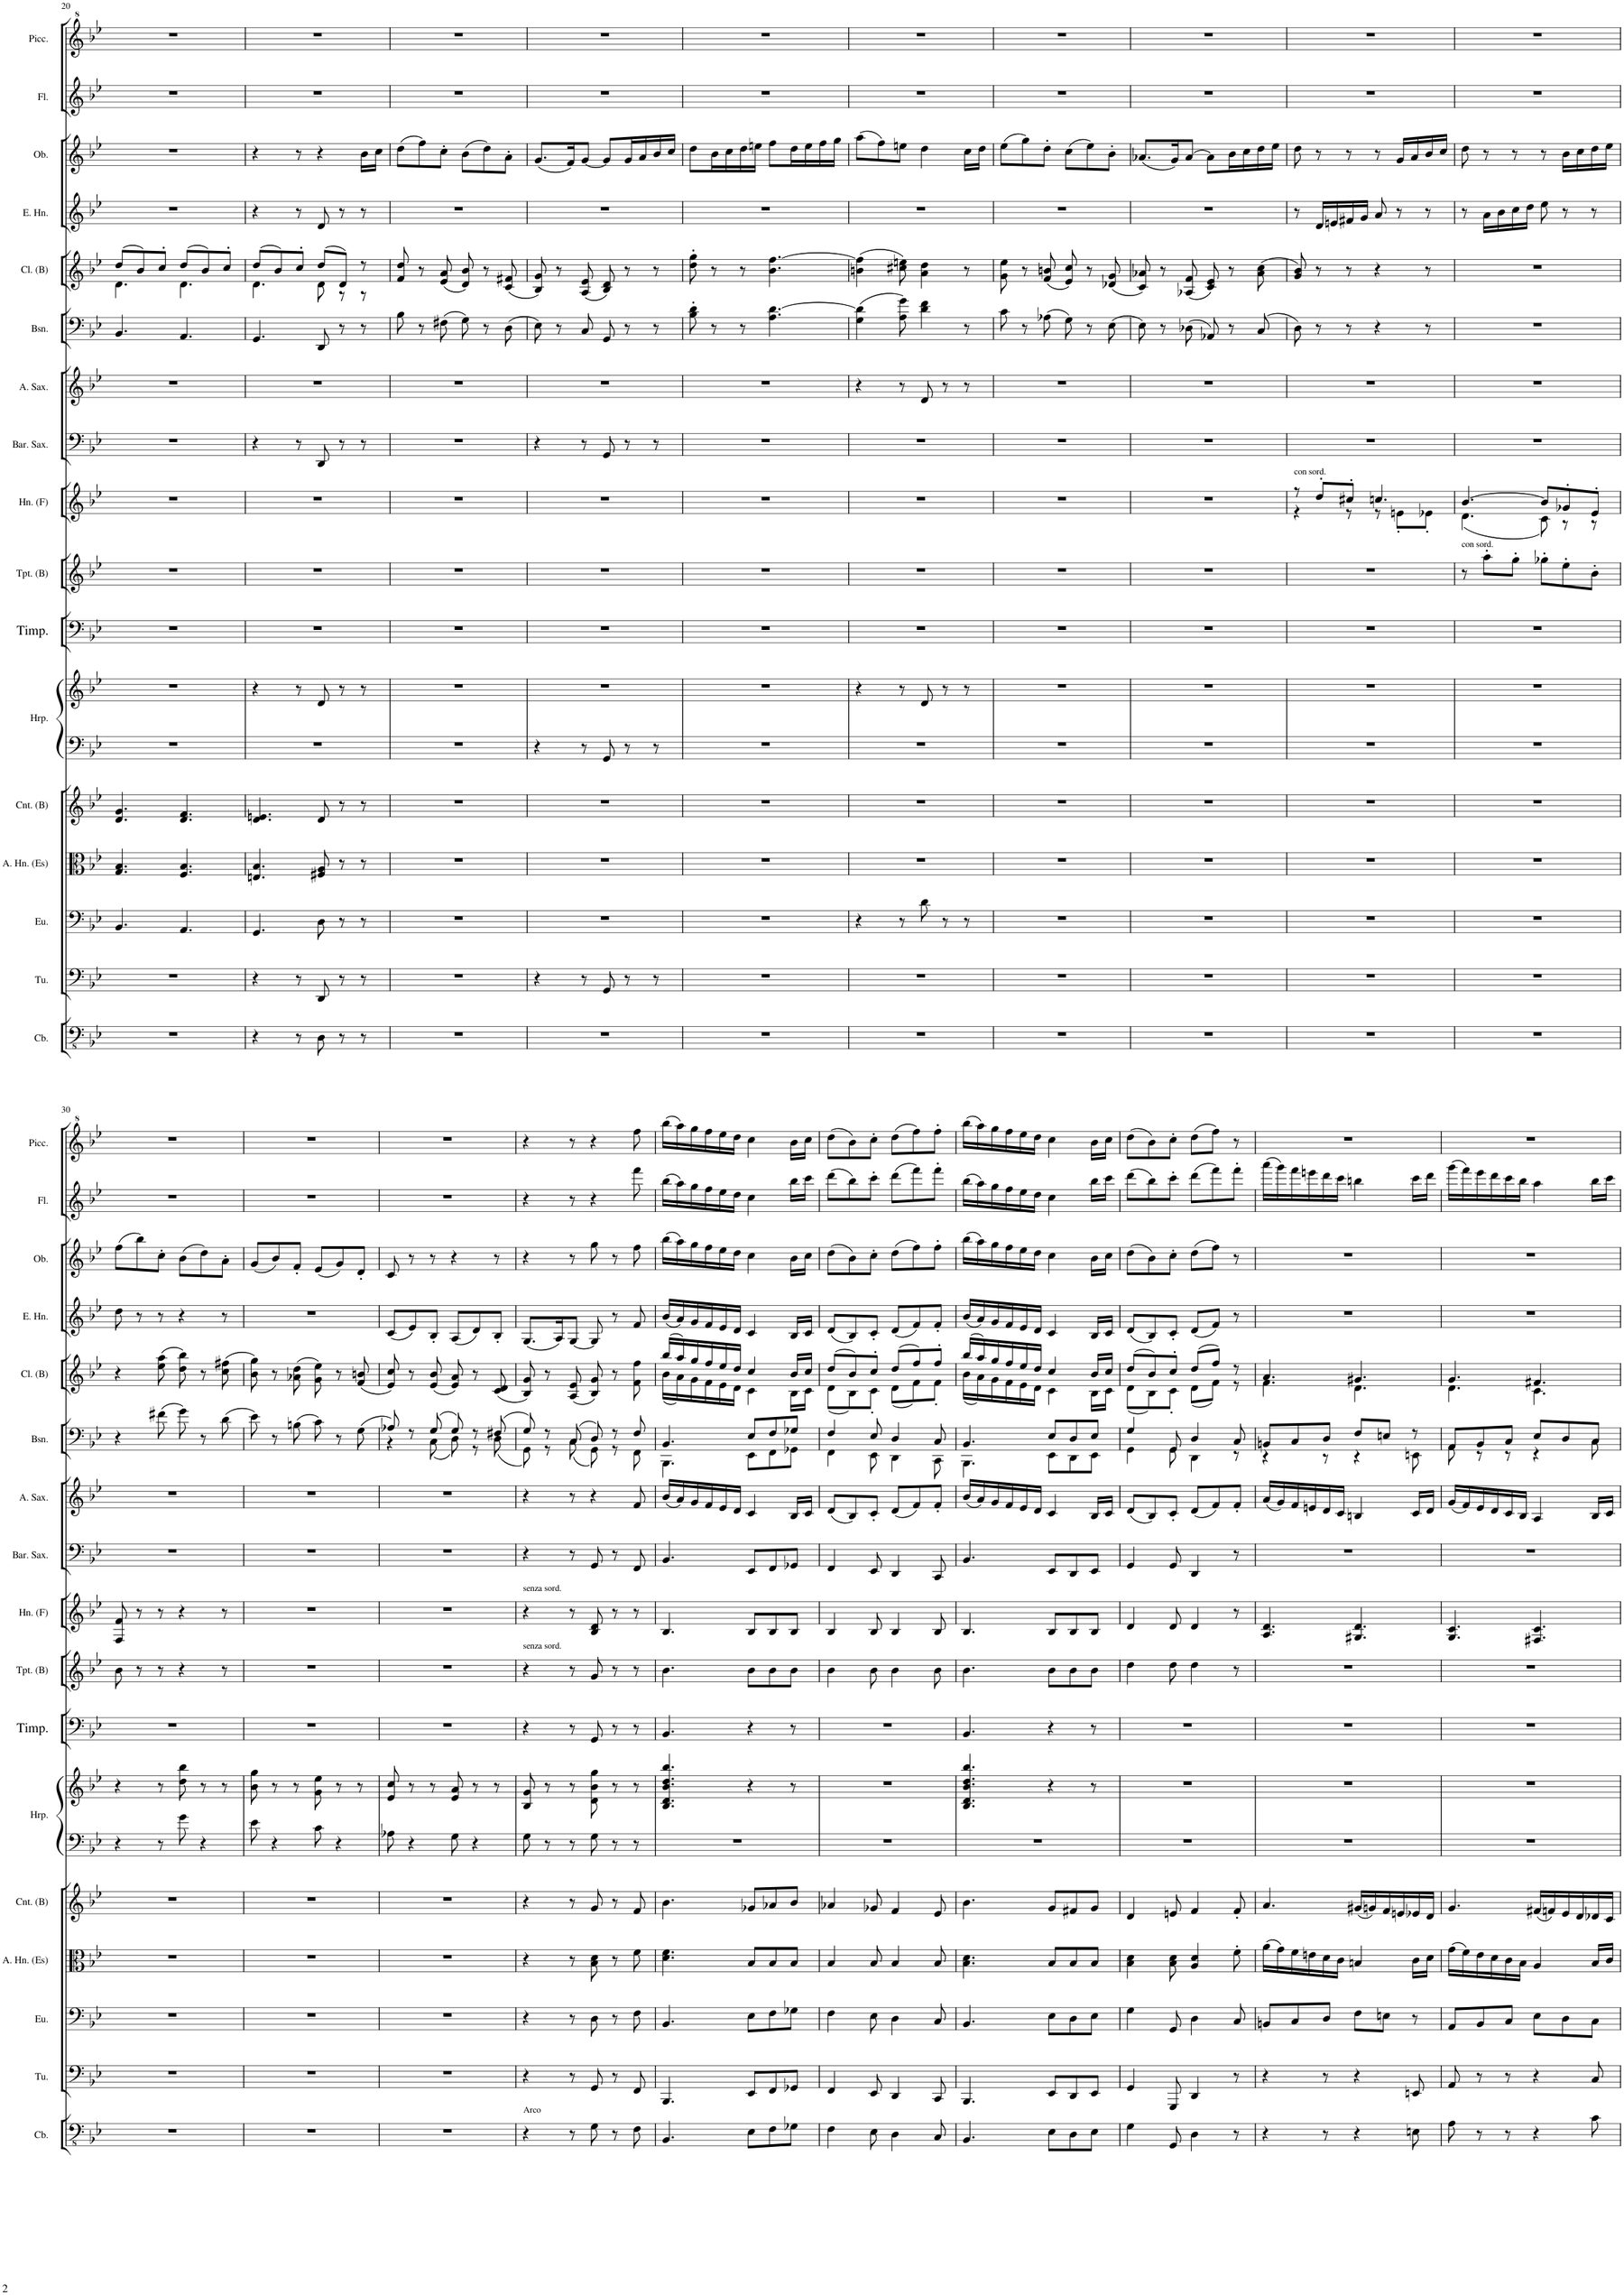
**kern	**kern	**kern	**kern	**kern	**kern	**kern	**kern	**kern	**kern	**kern	**kern	**kern	**kern	**kern	**kern	**kern	**kern
*part17	*part16	*part15	*part14	*part13	*part12	*part12	*part11	*part10	*part9	*part8	*part7	*part6	*part5	*part4	*part3	*part2	*part1
*staff18	*staff17	*staff16	*staff15	*staff14	*staff13	*staff12	*staff11	*staff10	*staff9	*staff8	*staff7	*staff6	*staff5	*staff4	*staff3	*staff2	*staff1
*I"Double Bass	*I"Tuba	*I"Euphonium	*I"Alto Horn (Es)	*I"Cornet (B)	*I"Harp	*	*I"Timpani	*I"Trumpet (B)	*I"Horn (F)	*I"Baritone Saxophone	*I"Alto Saxophone	*I"Bassoon	*I"Clarinet (B)	*I"English Horn	*I"Oboe	*I"Flute	*I"Piccolo
*	*I'Tu.	*I'Eu.	*I'A. Hn. (Es)	*I'Cnt. (B)	*I'Hrp.	*	*I'Timp.	*I'Tpt. (B)	*I'Hn. (F)	*I'Bar. Sax.	*I'A. Sax.	*I'Bsn.	*I'Cl. (B)	*I'E. Hn.	*I'Ob.	*I'Fl.	*I'Picc.
!!LO:PB:g=z
*clefFv4	*clefF4	*clefF4	*clefC3	*clefG2	*clefF4	*clefG2	*clefF4	*clefG2	*clefG2	*clefF4	*clefG2	*clefF4	*clefG2	*clefG2	*clefG2	*clefG2	*clefG^2
*Trd7c12	*	*	*Trd5c9	*Trd1c2	*	*	*	*Trd1c2	*Trd4c7	*	*Trd5c9	*	*Trd2c3	*Trd4c7	*	*	*Trd-7c-12
*k[b-e-]	*k[b-e-]	*k[b-e-]	*k[b-e-]	*k[b-e-]	*k[b-e-]	*k[b-e-]	*k[b-e-]	*k[b-e-]	*k[b-e-]	*k[b-e-]	*k[b-e-]	*k[b-e-]	*k[b-e-]	*k[b-e-]	*k[b-e-]	*k[b-e-]	*k[b-e-]
*M6/8	*M6/8	*M6/8	*M6/8	*M6/8	*M6/8	*M6/8	*M6/8	*M6/8	*M6/8	*M6/8	*M6/8	*M6/8	*M6/8	*M6/8	*M6/8	*M6/8	*M6/8
=20	=20	=20	=20	=20	=20	=20	=20	=20	=20	=20	=20	=20	=20	=20	=20	=20	=20
*	*	*	*	*	*	*	*	*	*	*	*	*	*^	*	*	*	*
2.r	2.r	4.BB-/	4.G/ 4.B-/	4.d/ 4.g/	2.r	2.r	2.r	2.r	2.r	2.r	2.r	4.BB-/	(8dd/L	4.d\	2.r	2.r	2.r	2.r
.	.	.	.	.	.	.	.	.	.	.	.	.	8b-/)	.	.	.	.	.
.	.	.	.	.	.	.	.	.	.	.	.	.	8cc'/J	.	.	.	.	.
.	.	4.AA/	4.F/ 4.B-/	4.d/ 4.f/	.	.	.	.	.	.	.	4.AA/	(8dd/L	4.d\	.	.	.	.
.	.	.	.	.	.	.	.	.	.	.	.	.	8b-/)	.	.	.	.	.
.	.	.	.	.	.	.	.	.	.	.	.	.	8cc'/J	.	.	.	.	.
=21	=21	=21	=21	=21	=21	=21	=21	=21	=21	=21	=21	=21	=21	=21	=21	=21	=21	=21
4r	4r	4.GG/	4.En/ 4.B-/	4.d/ 4.en/	2.r	4r	2.r	2.r	2.r	4r	2.r	4.GG/	(8dd/L	4.d\	4r	4r	2.r	2.r
.	.	.	.	.	.	.	.	.	.	.	.	.	8b-/)	.	.	.	.	.
8r	8r	.	.	.	.	8r	.	.	.	8r	.	.	8cc'/J	.	8r	8r	.	.
8DD\	8DD/	8D\	8F#X/ 8A/	8d/	.	8d/	.	.	.	8DD/	.	8DD/	(8dd/L	8d\	8d/	4r	.	.
8r	8r	8r	8r	8r	.	8r	.	.	.	8r	.	8r	8d/J)	8r	8r	.	.	.
8r	8r	8r	8r	8r	.	8r	.	.	.	8r	.	8r	8r	8r	8r	16b-\LL	.	.
.	.	.	.	.	.	.	.	.	.	.	.	.	.	.	.	16cc\JJ	.	.
*	*	*	*	*	*	*	*	*	*	*	*	*	*v	*v	*	*	*	*
=22	=22	=22	=22	=22	=22	=22	=22	=22	=22	=22	=22	=22	=22	=22	=22	=22	=22
2.r	2.r	2.r	2.r	2.r	2.r	2.r	2.r	2.r	2.r	2.r	2.r	8B-\	8f/ 8dd/	2.r	(8dd\L	2.r	2.r
.	.	.	.	.	.	.	.	.	.	.	.	8r	8r	.	8ff\)	.	.
.	.	.	.	.	.	.	.	.	.	.	.	(8F#X\	(8e-/ 8a/	.	8cc'\J	.	.
.	.	.	.	.	.	.	.	.	.	.	.	8G\)	8d/ 8b-/)	.	(8b-\L	.	.
.	.	.	.	.	.	.	.	.	.	.	.	8r	8r	.	8dd\)	.	.
.	.	.	.	.	.	.	.	.	.	.	.	(8D\	(8c/ 8f#X/	.	8a'\J	.	.
=23	=23	=23	=23	=23	=23	=23	=23	=23	=23	=23	=23	=23	=23	=23	=23	=23	=23
2.r	4r	2.r	2.r	2.r	4r	2.r	2.r	2.r	2.r	4r	2.r	8E-\)	8B-/ 8g/)	2.r	(8.g/L	2.r	2.r
.	.	.	.	.	.	.	.	.	.	.	.	8r	8r	.	.	.	.
.	.	.	.	.	.	.	.	.	.	.	.	.	.	.	16f/K)	.	.
.	8r	.	.	.	8r	.	.	.	.	8r	.	8C/	(8A/ 8e-/	.	[8g/J	.	.
.	8GG/	.	.	.	8GG/	.	.	.	.	8GG/	.	8GG/	8B-/ 8d/)	.	8g/L]	.	.
.	8r	.	.	.	8r	.	.	.	.	8r	.	8r	8r	.	16g/L	.	.
.	.	.	.	.	.	.	.	.	.	.	.	.	.	.	16a/	.	.
.	8r	.	.	.	8r	.	.	.	.	8r	.	8r	8r	.	16b-/	.	.
.	.	.	.	.	.	.	.	.	.	.	.	.	.	.	16cc/JJ	.	.
=24	=24	=24	=24	=24	=24	=24	=24	=24	=24	=24	=24	=24	=24	=24	=24	=24	=24
2.r	2.r	2.r	2.r	2.r	2.r	2.r	2.r	2.r	2.r	2.r	2.r	8B-\' 8d\'	8dd\' 8gg\'	2.r	8dd\L	2.r	2.r
.	.	.	.	.	.	.	.	.	.	.	.	8r	8r	.	16b-\L	.	.
.	.	.	.	.	.	.	.	.	.	.	.	.	.	.	16cc\	.	.
.	.	.	.	.	.	.	.	.	.	.	.	8r	8r	.	16dd\	.	.
.	.	.	.	.	.	.	.	.	.	.	.	.	.	.	16een\JJ	.	.
.	.	.	.	.	.	.	.	.	.	.	.	4.A\ [4.d\	4.b-\ [4.ff\	.	8ff\L	.	.
.	.	.	.	.	.	.	.	.	.	.	.	.	.	.	16dd\L	.	.
.	.	.	.	.	.	.	.	.	.	.	.	.	.	.	16ee\	.	.
.	.	.	.	.	.	.	.	.	.	.	.	.	.	.	16ff\	.	.
.	.	.	.	.	.	.	.	.	.	.	.	.	.	.	16gg\JJ	.	.
=25	=25	=25	=25	=25	=25	=25	=25	=25	=25	=25	=25	=25	=25	=25	=25	=25	=25
2.r	2.r	4r	2.r	2.r	2.r	4r	2.r	2.r	2.r	2.r	4r	(4G\ 4d\]	(4bn\ 4ff\]	2.r	(8aa\L	2.r	2.r
.	.	.	.	.	.	.	.	.	.	.	.	.	.	.	8ff\)	.	.
.	.	8r	.	.	.	8r	.	.	.	.	8r	8A\ 8g\)	8cc#X\ 8een\)	.	8een\J	.	.
.	.	8d\	.	.	.	8d/	.	.	.	.	8d/	4d\ 4f\	4a\ 4dd\	.	4dd\	.	.
.	.	8r	.	.	.	8r	.	.	.	.	8r	.	.	.	.	.	.
.	.	8r	.	.	.	8r	.	.	.	.	8r	8r	8r	.	16cc\LL	.	.
.	.	.	.	.	.	.	.	.	.	.	.	.	.	.	16dd\JJ	.	.
=26	=26	=26	=26	=26	=26	=26	=26	=26	=26	=26	=26	=26	=26	=26	=26	=26	=26
2.r	2.r	2.r	2.r	2.r	2.r	2.r	2.r	2.r	2.r	2.r	2.r	8c\	8g\ 8ee-\	2.r	(8ee-\L	2.r	2.r
.	.	.	.	.	.	.	.	.	.	.	.	8r	8r	.	8gg\)	.	.
.	.	.	.	.	.	.	.	.	.	.	.	(8A-X\	(8f/ 8bn/	.	8dd'\J	.	.
.	.	.	.	.	.	.	.	.	.	.	.	8G\)	8e-/ 8cc/)	.	(8cc\L	.	.
.	.	.	.	.	.	.	.	.	.	.	.	8r	8r	.	8ee-\)	.	.
.	.	.	.	.	.	.	.	.	.	.	.	(8E-\	(8d-X/ 8g/	.	8b-'\J	.	.
=27	=27	=27	=27	=27	=27	=27	=27	=27	=27	=27	=27	=27	=27	=27	=27	=27	=27
2.r	2.r	2.r	2.r	2.r	2.r	2.r	2.r	2.r	2.r	2.r	2.r	8E-\)	8c/ 8a-X/)	2.r	(8.a-X/L	2.r	2.r
.	.	.	.	.	.	.	.	.	.	.	.	8r	8r	.	.	.	.
.	.	.	.	.	.	.	.	.	.	.	.	.	.	.	16g/K)	.	.
.	.	.	.	.	.	.	.	.	.	.	.	(8D-X\	(8A-X/ 8f/	.	[8a-/J	.	.
.	.	.	.	.	.	.	.	.	.	.	.	8AA-X/)	8c/ 8e-/)	.	8a-\L]	.	.
.	.	.	.	.	.	.	.	.	.	.	.	8r	8r	.	16b-\L	.	.
.	.	.	.	.	.	.	.	.	.	.	.	.	.	.	16cc\	.	.
.	.	.	.	.	.	.	.	.	.	.	.	(8C/	(8a-\ 8cc\	.	16dd\	.	.
.	.	.	.	.	.	.	.	.	.	.	.	.	.	.	16ee-\JJ	.	.
=28	=28	=28	=28	=28	=28	=28	=28	=28	=28	=28	=28	=28	=28	=28	=28	=28	=28
*	*	*	*	*	*	*	*	*	*^	*	*	*	*	*	*	*	*
!	!	!	!	!	!	!	!	!	!LO:TX:a:t=con sord.	!	!	!	!	!	!	!	!	!
2.r	2.r	2.r	2.r	2.r	2.r	2.r	2.r	2.r	8r	4r	2.r	2.r	8D\)	8g/ 8b-/)	8r	8dd\	2.r	2.r
.	.	.	.	.	.	.	.	.	8dd'/L	.	.	.	8r	8r	16d/LL	8r	.	.
.	.	.	.	.	.	.	.	.	.	.	.	.	.	.	16en/	.	.	.
.	.	.	.	.	.	.	.	.	8cc#X'/J	8r	.	.	8r	8r	16f#X/	8r	.	.
.	.	.	.	.	.	.	.	.	.	.	.	.	.	.	16g/JJ	.	.	.
.	.	.	.	.	.	.	.	.	4.ccn/	8r	.	.	4r	4r	8a/	8r	.	.
.	.	.	.	.	.	.	.	.	.	8en'\L	.	.	.	.	8r	16g/LL	.	.
.	.	.	.	.	.	.	.	.	.	.	.	.	.	.	.	16a/	.	.
.	.	.	.	.	.	.	.	.	.	8e-X'\J	.	.	8r	8r	8r	16b-/	.	.
.	.	.	.	.	.	.	.	.	.	.	.	.	.	.	.	16cc/JJ	.	.
=29	=29	=29	=29	=29	=29	=29	=29	=29	=29	=29	=29	=29	=29	=29	=29	=29	=29	=29
!	!	!	!	!	!	!	!	!LO:TX:a:t=con sord.	!	!	!	!	!	!	!	!	!	!
2.r	2.r	2.r	2.r	2.r	2.r	2.r	2.r	8r	[4.b-/	(4.d\	2.r	2.r	2.r	2.r	8r	8dd\	2.r	2.r
.	.	.	.	.	.	.	.	8aa'\L	.	.	.	.	.	.	16a\LL	8r	.	.
.	.	.	.	.	.	.	.	.	.	.	.	.	.	.	16b-\	.	.	.
.	.	.	.	.	.	.	.	8gg'\J	.	.	.	.	.	.	16cc\	8r	.	.
.	.	.	.	.	.	.	.	.	.	.	.	.	.	.	16dd\JJ	.	.	.
.	.	.	.	.	.	.	.	8gg-X'\L	8b-/L]	8c\)	.	.	.	.	8ee-\	8r	.	.
.	.	.	.	.	.	.	.	8ee-'\	8g-X'/	8r	.	.	.	.	8r	16b-\LL	.	.
.	.	.	.	.	.	.	.	.	.	.	.	.	.	.	.	16cc\	.	.
.	.	.	.	.	.	.	.	8b-'\J	8e-'/J	8r	.	.	.	.	8r	16dd\	.	.
.	.	.	.	.	.	.	.	.	.	.	.	.	.	.	.	16ee-\JJ	.	.
*	*	*	*	*	*	*	*	*	*v	*v	*	*	*	*	*	*	*	*
!!LO:LB:g=z
=30	=30	=30	=30	=30	=30	=30	=30	=30	=30	=30	=30	=30	=30	=30	=30	=30	=30
2.r	2.r	2.r	2.r	2.r	4r	4r	2.r	8b-\	8F/ 8f/	2.r	2.r	4r	4r	8dd\	(8ff\L	2.r	2.r
.	.	.	.	.	.	.	.	8r	8r	.	.	.	.	8r	8bb-\)	.	.
.	.	.	.	.	8r	8r	.	8r	8r	.	.	(8f#X\	(8ee-\ 8aa\	8r	8cc'\J	.	.
.	.	.	.	.	8g\	8dd\ 8bb-\	.	4r	4r	.	.	8g\)	8dd\ 8bb-\)	4r	(8b-\L	.	.
.	.	.	.	.	4r	8r	.	.	.	.	.	8r	8r	.	8dd\)	.	.
.	.	.	.	.	.	8r	.	8r	8r	.	.	(8d\	(8cc\ 8ff#X\	8r	8a'\J	.	.
=31	=31	=31	=31	=31	=31	=31	=31	=31	=31	=31	=31	=31	=31	=31	=31	=31	=31
2.r	2.r	2.r	2.r	2.r	8e-\	8b-\ 8gg\	2.r	2.r	2.r	2.r	2.r	8e-\)	8b-\ 8gg\)	2.r	(8g/L	2.r	2.r
.	.	.	.	.	4r	8r	.	.	.	.	.	8r	8r	.	8b-/)	.	.
.	.	.	.	.	.	8r	.	.	.	.	.	(8Bn\	(8a-X\ 8dd\	.	8f'/J	.	.
.	.	.	.	.	8c\	8g\ 8ee-\	.	.	.	.	.	8c\)	8g\ 8ee-\)	.	(8e-/L	.	.
.	.	.	.	.	4r	8r	.	.	.	.	.	8r	8r	.	8g/)	.	.
.	.	.	.	.	.	8r	.	.	.	.	.	(8G\	(8f/ 8bn/	.	8d'/J	.	.
=32	=32	=32	=32	=32	=32	=32	=32	=32	=32	=32	=32	=32	=32	=32	=32	=32	=32
*	*	*	*	*	*	*	*	*	*	*	*	*^	*	*	*	*	*
2.r	2.r	2.r	2.r	2.r	8A-X\	8e-/ 8cc/	2.r	2.r	2.r	2.r	2.r	8A-X/)	4r	8e-/ 8cc/)	(8c/L	8c/	2.r	2.r
.	.	.	.	.	4r	8r	.	.	.	.	.	8r	.	8r	8e-/)	8r	.	.
.	.	.	.	.	.	8r	.	.	.	.	.	(8G/	(8C\	(8e-/ 8b-/	8B-'/J	8r	.	.
.	.	.	.	.	8G\	8e-/ 8a/	.	.	.	.	.	8G/)	8D\)	8e-/ 8a/)	(8A/L	4r	.	.
.	.	.	.	.	4r	8r	.	.	.	.	.	8r	8r	8r	8d/)	.	.	.
.	.	.	.	.	.	8r	.	.	.	.	.	(8F#X/	(8D\	(8c/ 8d/	8B-'/J	8r	.	.
=33	=33	=33	=33	=33	=33	=33	=33	=33	=33	=33	=33	=33	=33	=33	=33	=33	=33	=33
!	!	!	!	!	!	!	!	!	!LO:TX:a:t=senza sord.	!	!	!	!	!	!	!	!	!
!	!	!	!	!	!	!	!	!LO:TX:a:t=senza sord.	!	!	!	!	!	!	!	!	!	!
!LO:TX:a:t=Arco	!	!	!	!	!	!	!	!	!	!	!	!	!	!	!	!	!	!
4r	4r	4r	4r	4r	8G\	8B-/ 8g/	4r	4r	4r	4r	4r	8G/)	8GG\)	8B-/ 8g/)	(8.G/L	4r	4r	4r
.	.	.	.	.	8r	8r	.	.	.	.	.	8r	8r	8r	.	.	.	.
.	.	.	.	.	.	.	.	.	.	.	.	.	.	.	16A/K)	.	.	.
8r	8r	8r	8r	8r	8r	8r	8r	8r	8r	8r	8r	(8C/	(8C\	(8A/ 8e-/	[8G/J	8r	8r	8r
8GG\	8GG/	8D\	8B-\ 8d\	8g/	8G\	8d\ 8b-\ 8gg\	8GG/	8g/	8B-/ 8d/	8GG/	4r	8D/)	8GG\)	8B-/ 8g/)	8G/]	8gg\	4r	4r
8r	8r	8r	8r	8r	8r	8r	8r	8r	8r	8r	.	8r	8r	8r	8r	8r	.	.
8FF\	8FF/	8F\	8f\	8f/	8r	8r	8r	8r	8r	8FF/	8f/	8F/	8FF\	8f\ 8ff\	8f/	8ff\	8fff\	8fff\
=34	=34	=34	=34	=34	=34	=34	=34	=34	=34	=34	=34	=34	=34	=34	=34	=34	=34	=34
*	*	*	*	*	*	*	*	*	*	*	*	*	*	*^	*	*	*	*
4.BBB-/	4.BBB-/	4.BB-/	4.d\ 4.f\	4.b-\	2.r	4.B-/ 4.d/ 4.b-/ 4.dd/ 4.bb-/	4.BB-/	4.b-\	4.B-/	4.BB-/	(16b-/LL	4.BB-/	4.BBB-\	(16bb-/LL	(16b-\LL	(16b-/LL	(16bb-\LL	(16bb-\LL	(16bbb-\LL
.	.	.	.	.	.	.	.	.	.	.	16a/)	.	.	16aa/)	16a\)	16a/)	16aa\)	16aa\)	16aaa\)
.	.	.	.	.	.	.	.	.	.	.	16g/	.	.	16gg/	16g\	16g/	16gg\	16gg\	16ggg\
.	.	.	.	.	.	.	.	.	.	.	16f/	.	.	16ff/	16f\	16f/	16ff\	16ff\	16fff\
.	.	.	.	.	.	.	.	.	.	.	16e-/	.	.	16ee-/	16e-\	16e-/	16ee-\	16ee-\	16eee-\
.	.	.	.	.	.	.	.	.	.	.	16d/JJ	.	.	16dd/JJ	16d\JJ	16d/JJ	16dd\JJ	16dd\JJ	16ddd\JJ
8EE-\L	8EE-/L	8E-\L	8B-/L	8g-X/L	.	4r	4r	8b-\L	8B-/L	8EE-/L	4c/	8E-/L	8EE-\L	4cc/	4c\	4c/	4cc\	4cc\	4ccc\
8FF\	8FF/	8F\	8B-/	8a-X/	.	.	.	8b-\	8B-/	8FF/	.	8F/	8FF\	.	.	.	.	.	.
8GG-X\J	8GG-X/J	8G-X\J	8B-/J	8b-/J	.	8r	8r	8b-\J	8B-/J	8GG-X/J	16B-/LL	8G-X/J	8GG-X\J	16b-/LL	16B-\LL	16B-/LL	16b-\LL	16bb-\LL	16bb-\LL
.	.	.	.	.	.	.	.	.	.	.	16c/JJ	.	.	16cc/JJ	16c\JJ	16c/JJ	16cc\JJ	16ccc\JJ	16ccc\JJ
=35	=35	=35	=35	=35	=35	=35	=35	=35	=35	=35	=35	=35	=35	=35	=35	=35	=35	=35	=35
4FF\	4FF/	4F\	4B-/	4a-X/	2.r	2.r	2.r	4b-\	4B-/	4FF/	(8d/L	4F/	4FF\	(8dd/L	(8d\L	(8d/L	(8dd\L	(8ddd\L	(8ddd\L
.	.	.	.	.	.	.	.	.	.	.	8B-/)	.	.	8b-/)	8B-\)	8B-/)	8b-\)	8bb-\)	8bb-\)
8EE-\	8EE-/	8E-\	8B-/	8g-X/	.	.	.	8b-\	8B-/	8EE-/	8c'/J	8E-/	8EE-\	8cc'/J	8c'\J	8c'/J	8cc'\J	8ccc'\J	8ccc'\J
4DD\	4DD/	4D\	4B-/	4f/	.	.	.	4b-\	4B-/	4DD/	(8d/L	4D/	4DD\	(8dd/L	(8d\L	(8d/L	(8dd\L	(8ddd\L	(8ddd\L
.	.	.	.	.	.	.	.	.	.	.	8f/)	.	.	8ff/)	8f\)	8f/)	8ff\)	8fff\)	8fff\)
8CC/	8CC/	8C/	8B-/	8e-/	.	.	.	8b-\	8B-/	8CC/	8f'/J	8C/	8CC\	8ff'/J	8f'\J	8f'/J	8ff'\J	8fff'\J	8fff'\J
=36	=36	=36	=36	=36	=36	=36	=36	=36	=36	=36	=36	=36	=36	=36	=36	=36	=36	=36	=36
4.BBB-/	4.BBB-/	4.BB-/	4.B-\ 4.d\	4.b-\	2.r	4.B-/ 4.d/ 4.b-/ 4.dd/ 4.bb-/	4.BB-/	4.b-\	4.B-/	4.BB-/	(16b-/LL	4.BB-/	4.BBB-\	(16bb-/LL	(16b-\LL	(16b-/LL	(16bb-\LL	(16bb-\LL	(16bbb-\LL
.	.	.	.	.	.	.	.	.	.	.	16a/)	.	.	16aa/)	16a\)	16a/)	16aa\)	16aa\)	16aaa\)
.	.	.	.	.	.	.	.	.	.	.	16g/	.	.	16gg/	16g\	16g/	16gg\	16gg\	16ggg\
.	.	.	.	.	.	.	.	.	.	.	16f/	.	.	16ff/	16f\	16f/	16ff\	16ff\	16fff\
.	.	.	.	.	.	.	.	.	.	.	16e-/	.	.	16ee-/	16e-\	16e-/	16ee-\	16ee-\	16eee-\
.	.	.	.	.	.	.	.	.	.	.	16d/JJ	.	.	16dd/JJ	16d\JJ	16d/JJ	16dd\JJ	16dd\JJ	16ddd\JJ
8EE-\L	8EE-/L	8E-\L	8B-/L	8g/L	.	4r	4r	8b-\L	8B-/L	8EE-/L	4c/	8E-/L	8EE-\L	4cc/	4c\	4c/	4cc\	4cc\	4ccc\
8DD\	8DD/	8D\	8B-/	8f#X/	.	.	.	8b-\	8B-/	8DD/	.	8D/	8DD\	.	.	.	.	.	.
8EE-\J	8EE-/J	8E-\J	8B-/J	8g/J	.	8r	8r	8b-\J	8B-/J	8EE-/J	16B-/LL	8E-/J	8EE-\J	16b-/LL	16B-\LL	16B-/LL	16b-\LL	16bb-\LL	16bb-\LL
.	.	.	.	.	.	.	.	.	.	.	16c/JJ	.	.	16cc/JJ	16c\JJ	16c/JJ	16cc\JJ	16ccc\JJ	16ccc\JJ
=37	=37	=37	=37	=37	=37	=37	=37	=37	=37	=37	=37	=37	=37	=37	=37	=37	=37	=37	=37
4GG\	4GG/	4G\	4B-\ 4d\	4d/	2.r	2.r	2.r	4dd\	4d/	4GG/	(8d/L	4G/	4GG\	(8dd/L	(8d\L	(8d/L	(8dd\L	(8ddd\L	(8ddd\L
.	.	.	.	.	.	.	.	.	.	.	8B-/)	.	.	8b-/)	8B-\)	8B-/)	8b-\)	8bb-\)	8bb-\)
8GGG/	8GGG/	8GG/	8B-\ 8d\	8en/	.	.	.	8dd\	8d/	8GG/	8c'/J	8GG/	8GG\	8cc'/J	8c'\J	8c'/J	8cc'\J	8ccc'\J	8ccc'\J
4DD\	4DD/	4D\	4A/ 4d/	4f/	.	.	.	4dd\	4d/	4DD/	(8d/L	4D/	4DD\	(8dd/L	(8d\L	(8d/L	(8dd\L	(8ddd\L	(8ddd\L
.	.	.	.	.	.	.	.	.	.	.	8f/)	.	.	8ff/J)	8f\J)	8f/J)	8ff\J)	8fff\)	8fff\J)
8r	8r	8C/	8f'\	8f'/	.	.	.	8r	8r	8r	8f'/J	8C/	8r	8r	8r	8r	8r	8fff'\J	8r
=38	=38	=38	=38	=38	=38	=38	=38	=38	=38	=38	=38	=38	=38	=38	=38	=38	=38	=38	=38
4r	4r	8BBn/L	(16a\LL	4.a/	2.r	2.r	2.r	2.r	4.A/ 4.d/	2.r	(16a/LL	8BBn/L	4r	4.a/	4.f\	2.r	2.r	(16aaa\LL	2.r
.	.	.	16g\)	.	.	.	.	.	.	.	16g/)	.	.	.	.	.	.	16ggg\)	.
.	.	8C/	16f\	.	.	.	.	.	.	.	16f/	8C/	.	.	.	.	.	16fff\	.
.	.	.	16en\	.	.	.	.	.	.	.	16en/	.	.	.	.	.	.	16eeen\	.
8r	8r	8D/J	16d\	.	.	.	.	.	.	.	16d/	8D/J	8r	.	.	.	.	16ddd\	.
.	.	.	16c\JJ	.	.	.	.	.	.	.	16c/JJ	.	.	.	.	.	.	16ccc\JJ	.
4r	4r	8F\L	4Bn/	(16g#X/LL	.	.	.	.	4.G#X/ 4.d/	.	4Bn/	8F/L	4r	4.g#X/	4.d\	.	.	4bbn\	.
.	.	.	.	16gn/)	.	.	.	.	.	.	.	.	.	.	.	.	.	.	.
.	.	8En\J	.	16f/	.	.	.	.	.	.	.	8En/J	.	.	.	.	.	.	.
.	.	.	.	16en/	.	.	.	.	.	.	.	.	.	.	.	.	.	.	.
8EEn\	8EEn/	8r	16c\LL	16e-X/	.	.	.	.	.	.	16c/LL	8r	8EEn\	.	.	.	.	16ccc\LL	.
.	.	.	16d\JJ	16d/JJ	.	.	.	.	.	.	16d/JJ	.	.	.	.	.	.	16ddd\JJ	.
=39	=39	=39	=39	=39	=39	=39	=39	=39	=39	=39	=39	=39	=39	=39	=39	=39	=39	=39	=39
8AA\	8AA/	8AA/L	(16g\LL	4.g/	2.r	2.r	2.r	2.r	4.G/ 4.c/	2.r	(16g/LL	8AA/L	8AA\	4.g/	4.d\	2.r	2.r	(16ggg\LL	2.r
.	.	.	16f\)	.	.	.	.	.	.	.	16f/)	.	.	.	.	.	.	16fff\)	.
8r	8r	8BB-/	16e-\	.	.	.	.	.	.	.	16e-/	8BB-/	8r	.	.	.	.	16eee-\	.
.	.	.	16d\	.	.	.	.	.	.	.	16d/	.	.	.	.	.	.	16ddd\	.
8r	8r	8C/J	16c\	.	.	.	.	.	.	.	16c/	8C/J	8r	.	.	.	.	16ccc\	.
.	.	.	16B-\JJ	.	.	.	.	.	.	.	16B-/JJ	.	.	.	.	.	.	16bb-\JJ	.
4r	4r	8E-\L	4A/	(16f#X/LL	.	.	.	.	4.F#X/ 4.c/	.	4A/	8E-/L	4r	4.f#X/	4.c\	.	.	4aa\	.
.	.	.	.	16fn/)	.	.	.	.	.	.	.	.	.	.	.	.	.	.	.
.	.	8D\	.	16e-/	.	.	.	.	.	.	.	8D/	.	.	.	.	.	.	.
.	.	.	.	16d/	.	.	.	.	.	.	.	.	.	.	.	.	.	.	.
8C\	8C/	8C\J	16B-/LL	16d-X/	.	.	.	.	.	.	16B-/LL	8C/J	8C\	.	.	.	.	16bb-\LL	.
.	.	.	16c/JJ	16c/JJ	.	.	.	.	.	.	16c/JJ	.	.	.	.	.	.	16ccc\JJ	.
*	*	*	*	*	*	*	*	*	*	*	*	*v	*v	*	*	*	*	*	*
*	*	*	*	*	*	*	*	*	*	*	*	*	*v	*v	*	*	*	*
=	=	=	=	=	=	=	=	=	=	=	=	=	=	=	=	=	=
*-	*-	*-	*-	*-	*-	*-	*-	*-	*-	*-	*-	*-	*-	*-	*-	*-	*-
